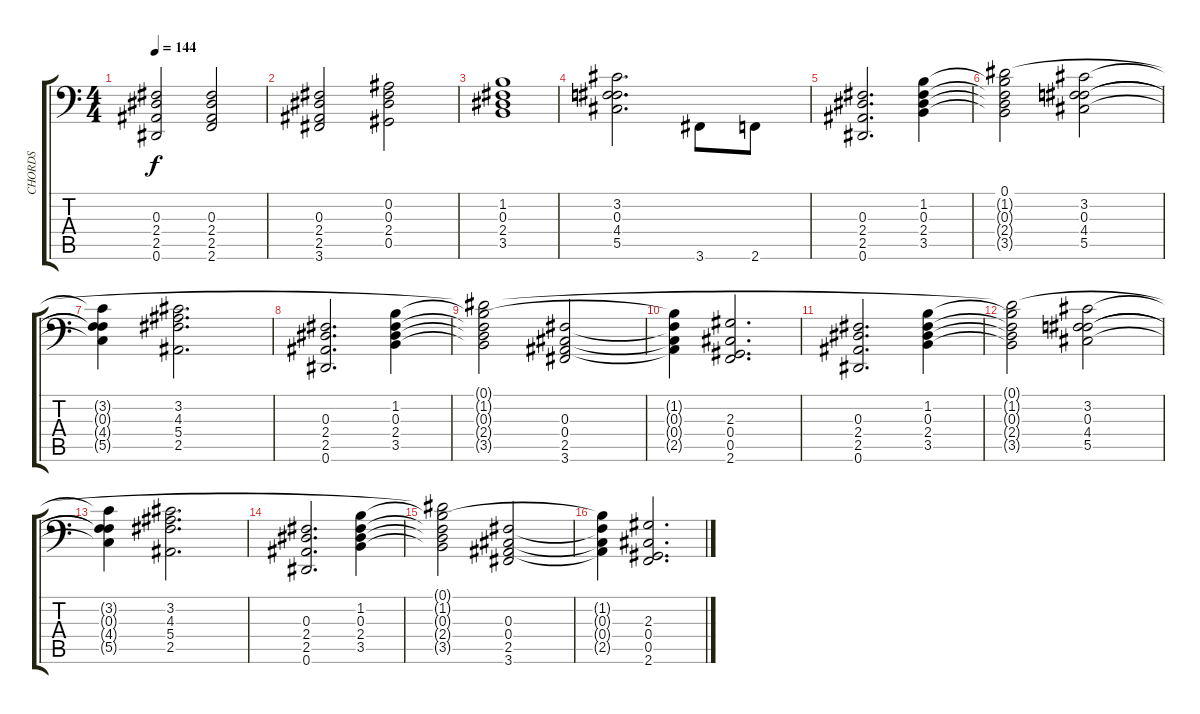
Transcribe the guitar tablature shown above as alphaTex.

\track ("CHORDS" "CHORDS") {instrument acousticguitarnylon}
\staff {score tabs}
\tuning (Eb3 Bb2 Gb2 Db2 Ab1 Eb1) {hide}
\ts (4 4)
\tempo 144
\clef f4
\ks c
(0.3 2.4 2.5 0.6).2{dy f beam merge} (0.3 2.4 2.5 2.6).2 |
(0.3 2.4 2.5 3.6).2 (0.2 0.3 2.4 0.5).2 |
(1.2 0.3 2.4 3.5).1 |
(3.2 0.3 4.4 5.5).2{d beam merge} 3.6.8 2.6.8 |
(0.3 2.4 2.5 0.6).2{d} (1.2 0.3 2.4 3.5).4 |
(0.1 1.2{t} 0.3{t} 2.4{t} 3.5{t}).2 (3.2 0.3 4.4 5.5).2 |
(3.2{t} 0.3{t} 4.4{t} 5.5{t}).4 (3.2 4.3 5.4 2.5).2{d} |
(0.3 2.4 2.5 0.6).2{d} (1.2 0.3 2.4 3.5).4 |
(0.1{t} 1.2{t} 0.3{t} 2.4{t} 3.5{t}).2 (0.3 0.4 2.5 3.6).2 |
(1.2{t} 0.3{t} 0.4{t} 2.5{t}).4 (2.3 0.4 0.5 2.6).2{d} |
(0.3 2.4 2.5 0.6).2{d} (1.2 0.3 2.4 3.5).4 |
(0.1{t} 1.2{t} 0.3{t} 2.4{t} 3.5{t}).2 (3.2 0.3 4.4 5.5).2 |
(3.2{t} 0.3{t} 4.4{t} 5.5{t}).4 (3.2 4.3 5.4 2.5).2{d} |
(0.3 2.4 2.5 0.6).2{d} (1.2 0.3 2.4 3.5).4 |
(0.1{t} 1.2{t} 0.3{t} 2.4{t} 3.5{t}).2 (0.3 0.4 2.5 3.6).2 |
(1.2{t} 0.3{t} 0.4{t} 2.5{t}).4 (2.3 0.4 0.5 2.6).2{d}
